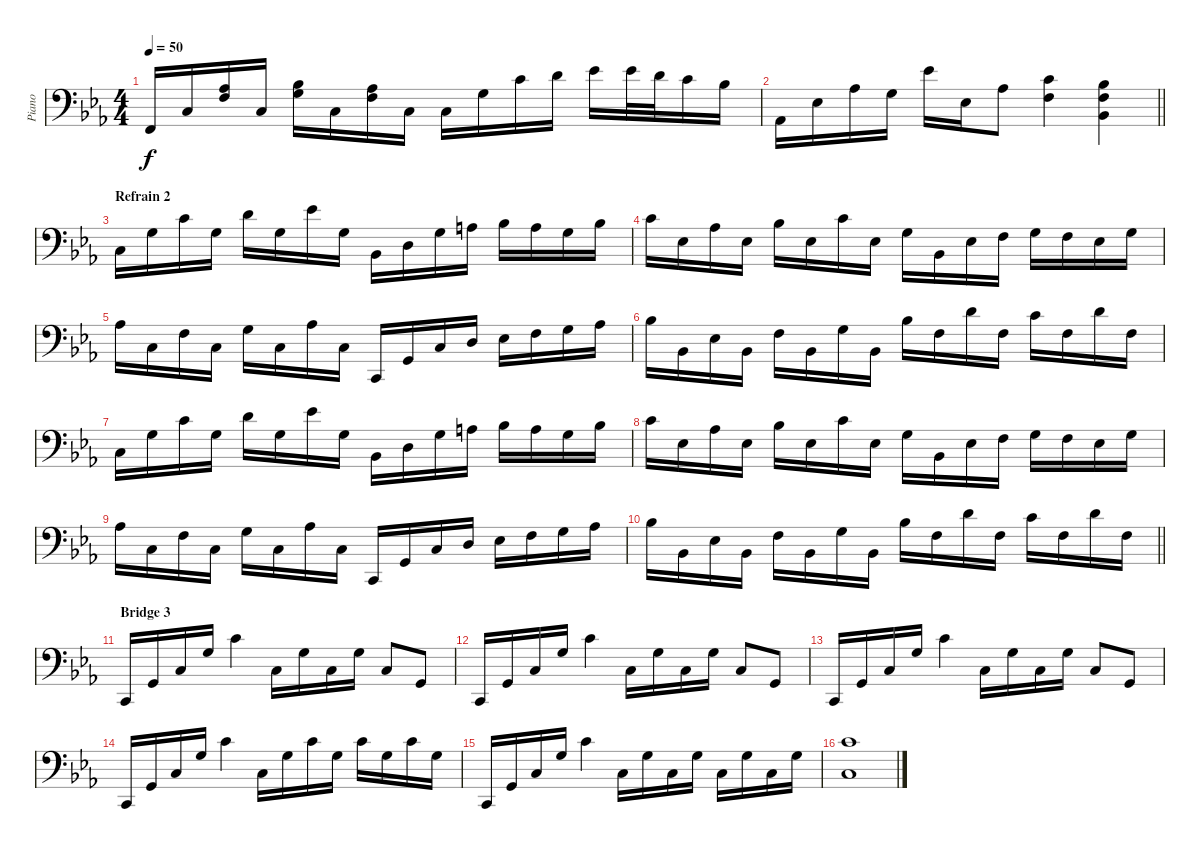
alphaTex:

\track ("Piano" "Piano") {instrument acousticgrandpiano}
\staff {score}
\tuning (G2 D2 A1 E1) {hide}
\ts (4 4)
\tempo 50
\clef f4
\ks cminor
3.2.16{dy f} 5.1.16 (13.1 15.2).16 5.1.16 (12.1 20.2).16 5.1.16 (10.1 18.2).16 5.1.16 5.1.16 12.1.16 17.1.16 19.1.16 20.1.16 20.1.32 19.1.32 17.1.16 15.1.16 |
\barLineRight lightlight
1.1.16 8.1.16 13.1.16 12.1.16 20.1.16 8.1.16 13.1.8 (10.1 22.2).4 (3.1 15.2 25.3).4 |
\section ("" "Refrain 2")
5.1.16 12.1.16 17.1.16 12.1.16 19.1.16 12.1.16 20.1.16 12.1.16 3.1.16 7.1.16 12.1.16 14.1.16 15.1.16 14.1.16 12.1.16 15.1.16 |
17.1.16 8.1.16 13.1.16 8.1.16 15.1.16 8.1.16 17.1.16 8.1.16 12.1.16 3.1.16 8.1.16 10.1.16 12.1.16 10.1.16 8.1.16 12.1.16 |
13.1.16 5.1.16 10.1.16 5.1.16 17.2.16 5.1.16 13.1.16 5.1.16 3.3.16 0.1.16 5.1.16 7.1.16 8.1.16 10.1.16 12.1.16 13.1.16 |
15.1.16 3.1.16 8.1.16 3.1.16 10.1.16 3.1.16 12.1.16 3.1.16 15.1.16 10.1.16 19.1.16 10.1.16 17.1.16 10.1.16 24.2.16 10.1.16 |
5.1.16 12.1.16 17.1.16 12.1.16 19.1.16 12.1.16 20.1.16 12.1.16 3.1.16 7.1.16 12.1.16 14.1.16 15.1.16 14.1.16 12.1.16 15.1.16 |
17.1.16 8.1.16 13.1.16 8.1.16 15.1.16 8.1.16 17.1.16 8.1.16 12.1.16 3.1.16 8.1.16 10.1.16 12.1.16 10.1.16 8.1.16 12.1.16 |
13.1.16 5.1.16 10.1.16 5.1.16 17.2.16 5.1.16 13.1.16 5.1.16 3.3.16 0.1.16 5.1.16 7.1.16 8.1.16 10.1.16 12.1.16 13.1.16 |
\barLineRight lightlight
15.1.16 3.1.16 8.1.16 3.1.16 10.1.16 3.1.16 12.1.16 3.1.16 15.1.16 10.1.16 19.1.16 10.1.16 17.1.16 10.1.16 24.2.16 10.1.16 |
\section ("" "Bridge 3")
3.3.16 0.1.16 5.1.16 12.1.16 17.1.4 5.1.16 12.1.16 5.1.16 12.1.16 5.1.8 0.1.8 |
3.3.16 0.1.16 5.1.16 12.1.16 17.1.4 5.1.16 12.1.16 5.1.16 12.1.16 5.1.8 0.1.8 |
3.3.16 0.1.16 5.1.16 12.1.16 17.1.4 5.1.16 12.1.16 5.1.16 12.1.16 5.1.8 0.1.8 |
3.3.16 0.1.16 5.1.16 12.1.16 17.1.4 5.1.16 12.1.16 17.1.16 12.1.16 17.1.16 12.1.16 17.1.16 12.1.16 |
3.3.16 0.1.16 5.1.16 12.1.16 17.1.4 5.1.16 17.2.16 5.1.16 12.1.16 5.1.16 12.1.16 5.1.16 12.1.16 |
(17.1 10.2).1
